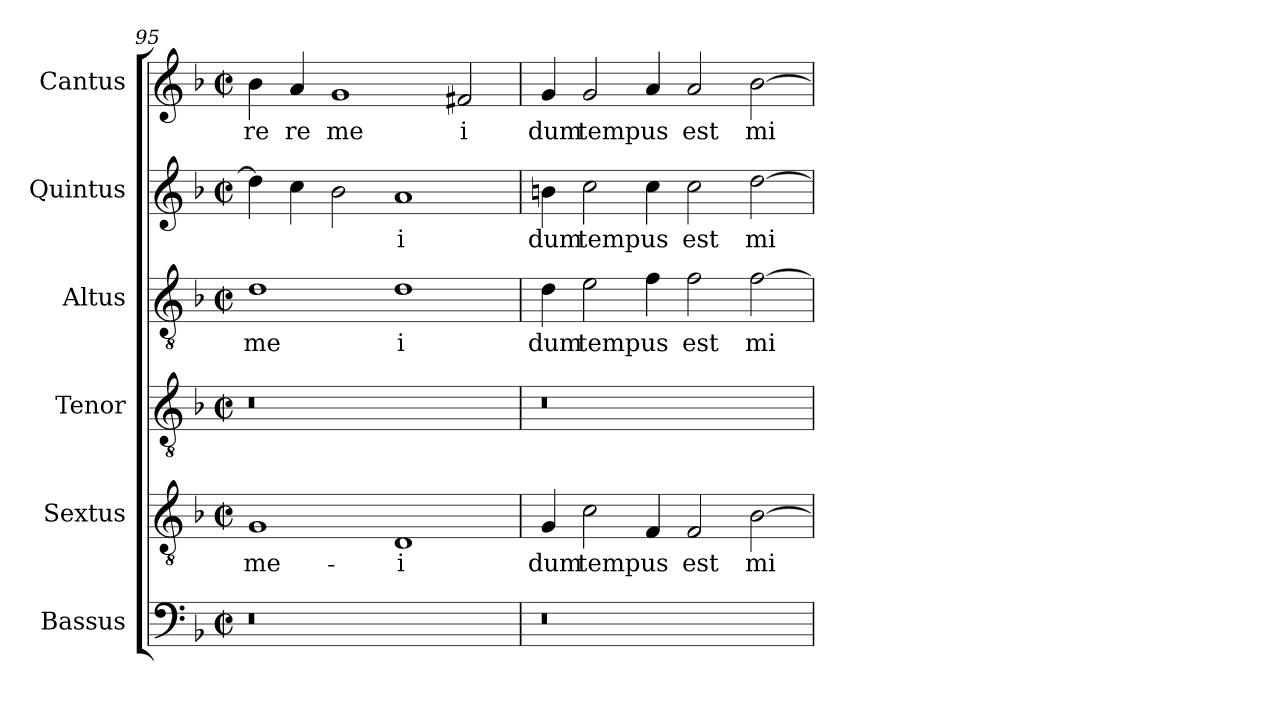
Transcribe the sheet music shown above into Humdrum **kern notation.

**kern	**kern	**text	**kern	**kern	**text	**kern	**text	**kern	**text
*part6	*part5	*part5	*part4	*part3	*part3	*part2	*part2	*part1	*part1
*staff6	*staff5	*staff5	*staff4	*staff3	*staff3	*staff2	*staff2	*staff1	*staff1
*I"Bassus	*I"Sextus	*	*I"Tenor	*I"Altus	*	*I"Quintus	*	*I"Cantus	*
*clefF4	*clefGv2	*	*clefGv2	*clefGv2	*	*clefG2	*	*clefG2	*
*k[b-]	*k[b-]	*	*k[b-]	*k[b-]	*	*k[b-]	*	*k[b-]	*
*F:	*F:	*	*F:	*F:	*	*F:	*	*F:	*
*M2/2	*M2/2	*	*M2/2	*M2/2	*	*M2/2	*	*M2/2	*
*met(c|)	*met(c|)	*	*met(c|)	*met(c|)	*	*met(c|)	*	*met(c|)	*
=95	=95	=95	=95	=95	=95	=95	=95	=95	=95
!	!	!LO:LY:b:cj	!	!	!LO:LY:b:cj	!	!	!	!LO:LY:b:cj
0r	1G	me-	0r	1d	me	4dd\]	.	4b-\	re
!	!	!	!	!	!	!	!	!	!LO:LY:b:cj
.	.	.	.	.	.	4cc\	.	4a/	re
!	!	!	!	!	!	!	!	!	!LO:LY:b:cj
.	.	.	.	.	.	2b-\	.	1g	me
!	!	!LO:LY:b:cj	!	!	!LO:LY:b:cj	!	!LO:LY:b:cj	!	!
.	1D	-i	.	1d	i	1a	-i	.	.
!	!	!	!	!	!	!	!	!	!LO:LY:b:cj
.	.	.	.	.	.	.	.	2f#X/	i
=96	=96	=96	=96	=96	=96	=96	=96	=96	=96
!	!	!LO:LY:b:cj	!	!	!LO:LY:b:cj	!	!LO:LY:b:cj	!	!LO:LY:b:cj
0r	4G/	dum	0r	4d\	dum	4bn\	dum	4g/	dum
!	!	!LO:LY:b:cj	!	!	!LO:LY:b:cj	!	!LO:LY:b:cj	!	!LO:LY:b:cj
.	2c\	tempus	.	2e\	tempus	2cc\	tempus	2g/	tempus
.	4F/	.	.	4f\	.	4cc\	.	4a/	.
!	!	!LO:LY:b:cj	!	!	!LO:LY:b:cj	!	!LO:LY:b:cj	!	!LO:LY:b:cj
.	2F/	est	.	2f\	est	2cc\	est	2a/	est
!	!	!LO:LY:b	!	!	!LO:LY:b	!	!LO:LY:b	!	!LO:LY:b
.	[>2B-\	mi-	.	[>2f\	mi	[>2dd\	mi-	[>2b-\	mi
=	=	=	=	=	=	=	=	=	=
*-	*-	*-	*-	*-	*-	*-	*-	*-	*-
